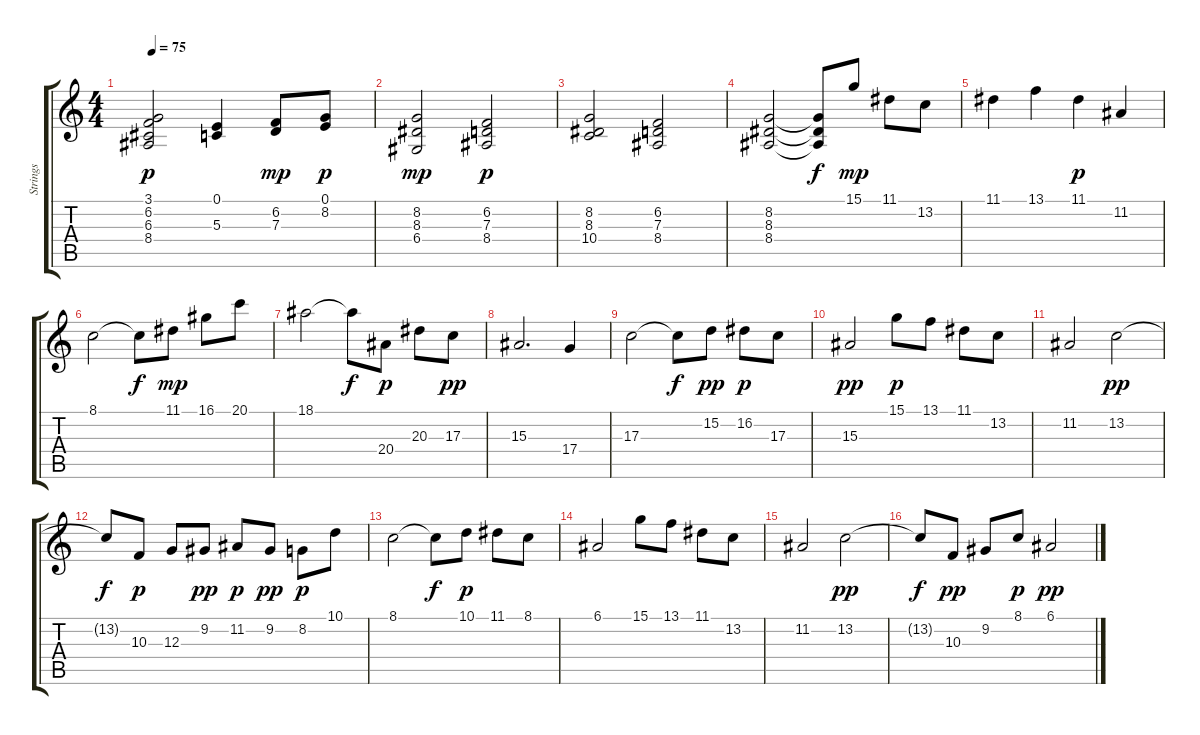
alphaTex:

\track ("Strings" "Strings") {instrument stringensemble1}
\staff {score tabs}
\tuning (E4 B3 G3 D3 A2 E2) {hide}
\ts (4 4)
\tempo 75
\clef g2
\ks c
(3.1 6.2 6.3 8.4).2{dy p} (0.1 5.3).4 (6.2 7.3).8{dy mp} (0.1 8.2).8{dy p} |
(8.2 8.3 6.4).2{dy mp} (6.2 7.3 8.4).2{dy p} |
(8.2 8.3 10.4).2 (6.2 7.3 8.4).2 |
(8.2 8.3 8.4).2 (8.2{t} 8.3{t} 8.4{t}).8{dy f} 15.1.8{dy mp} 11.1.8 13.2.8 |
11.1.4 13.1.4 11.1.4{dy p} 11.2.4 |
8.1.2 8.1{t}.8{dy f} 11.1.8{dy mp} 16.1.8 20.1.8 |
18.1.2 18.1{t}.8{dy f} 20.4.8{dy p} 20.3.8 17.3.8{dy pp} |
15.3.2{d} 17.4.4 |
17.3.2 17.3{t}.8{dy f} 15.2.8{dy pp} 16.2.8{dy p} 17.3.8 |
15.3.2{dy pp} 15.1.8{dy p} 13.1.8 11.1.8 13.2.8 |
11.2.2 13.2.2{dy pp} |
13.2{t}.8{dy f} 10.3.8{dy p} 12.3.8 9.2.8{dy pp} 11.2.8{dy p} 9.2.8{dy pp} 8.2.8{dy p} 10.1.8 |
8.1.2 8.1{t}.8{dy f} 10.1.8{dy p} 11.1.8 8.1.8 |
6.1.2 15.1.8 13.1.8 11.1.8 13.2.8 |
11.2.2 13.2.2{dy pp} |
13.2{t}.8{dy f} 10.3.8{dy pp} 9.2.8 8.1.8{dy p} 6.1.2{dy pp}
